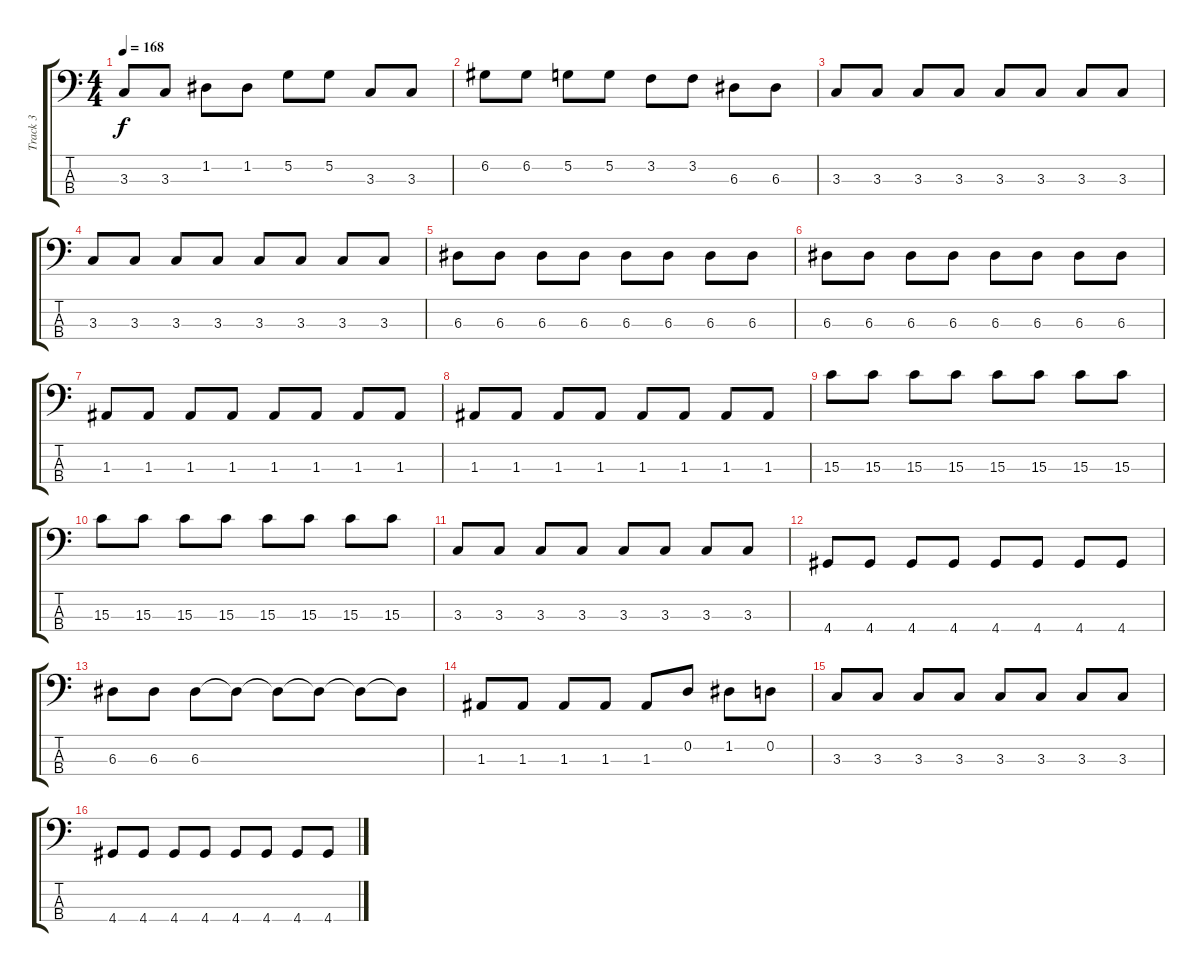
\track ("Track 3" "Track 3") {instrument electricbassfinger}
\staff {score tabs}
\tuning (G2 D2 A1 E1) {hide}
\ts (4 4)
\tempo 168
\clef f4
\ks c
3.3.8{dy f} 3.3.8 1.2.8 1.2.8 5.2.8 5.2.8 3.3.8 3.3.8 |
6.2.8 6.2.8 5.2.8 5.2.8 3.2.8 3.2.8 6.3.8 6.3.8 |
3.3.8 3.3.8 3.3.8 3.3.8 3.3.8 3.3.8 3.3.8 3.3.8 |
3.3.8 3.3.8 3.3.8 3.3.8 3.3.8 3.3.8 3.3.8 3.3.8 |
6.3.8 6.3.8 6.3.8 6.3.8 6.3.8 6.3.8 6.3.8 6.3.8 |
6.3.8 6.3.8 6.3.8 6.3.8 6.3.8 6.3.8 6.3.8 6.3.8 |
1.3.8 1.3.8 1.3.8 1.3.8 1.3.8 1.3.8 1.3.8 1.3.8 |
1.3.8 1.3.8 1.3.8 1.3.8 1.3.8 1.3.8 1.3.8 1.3.8 |
15.3.8 15.3.8 15.3.8 15.3.8 15.3.8 15.3.8 15.3.8 15.3.8 |
15.3.8 15.3.8 15.3.8 15.3.8 15.3.8 15.3.8 15.3.8 15.3.8 |
3.3.8 3.3.8 3.3.8 3.3.8 3.3.8 3.3.8 3.3.8 3.3.8 |
4.4.8 4.4.8 4.4.8 4.4.8 4.4.8 4.4.8 4.4.8 4.4.8 |
6.3.8 6.3.8 6.3.8 6.3{t}.8 6.3{t}.8 6.3{t}.8 6.3{t}.8 6.3{t}.8 |
1.3.8 1.3.8 1.3.8 1.3.8 1.3.8 0.2.8 1.2.8 0.2.8 |
3.3.8 3.3.8 3.3.8 3.3.8 3.3.8 3.3.8 3.3.8 3.3.8 |
4.4.8 4.4.8 4.4.8 4.4.8 4.4.8 4.4.8 4.4.8 4.4.8
